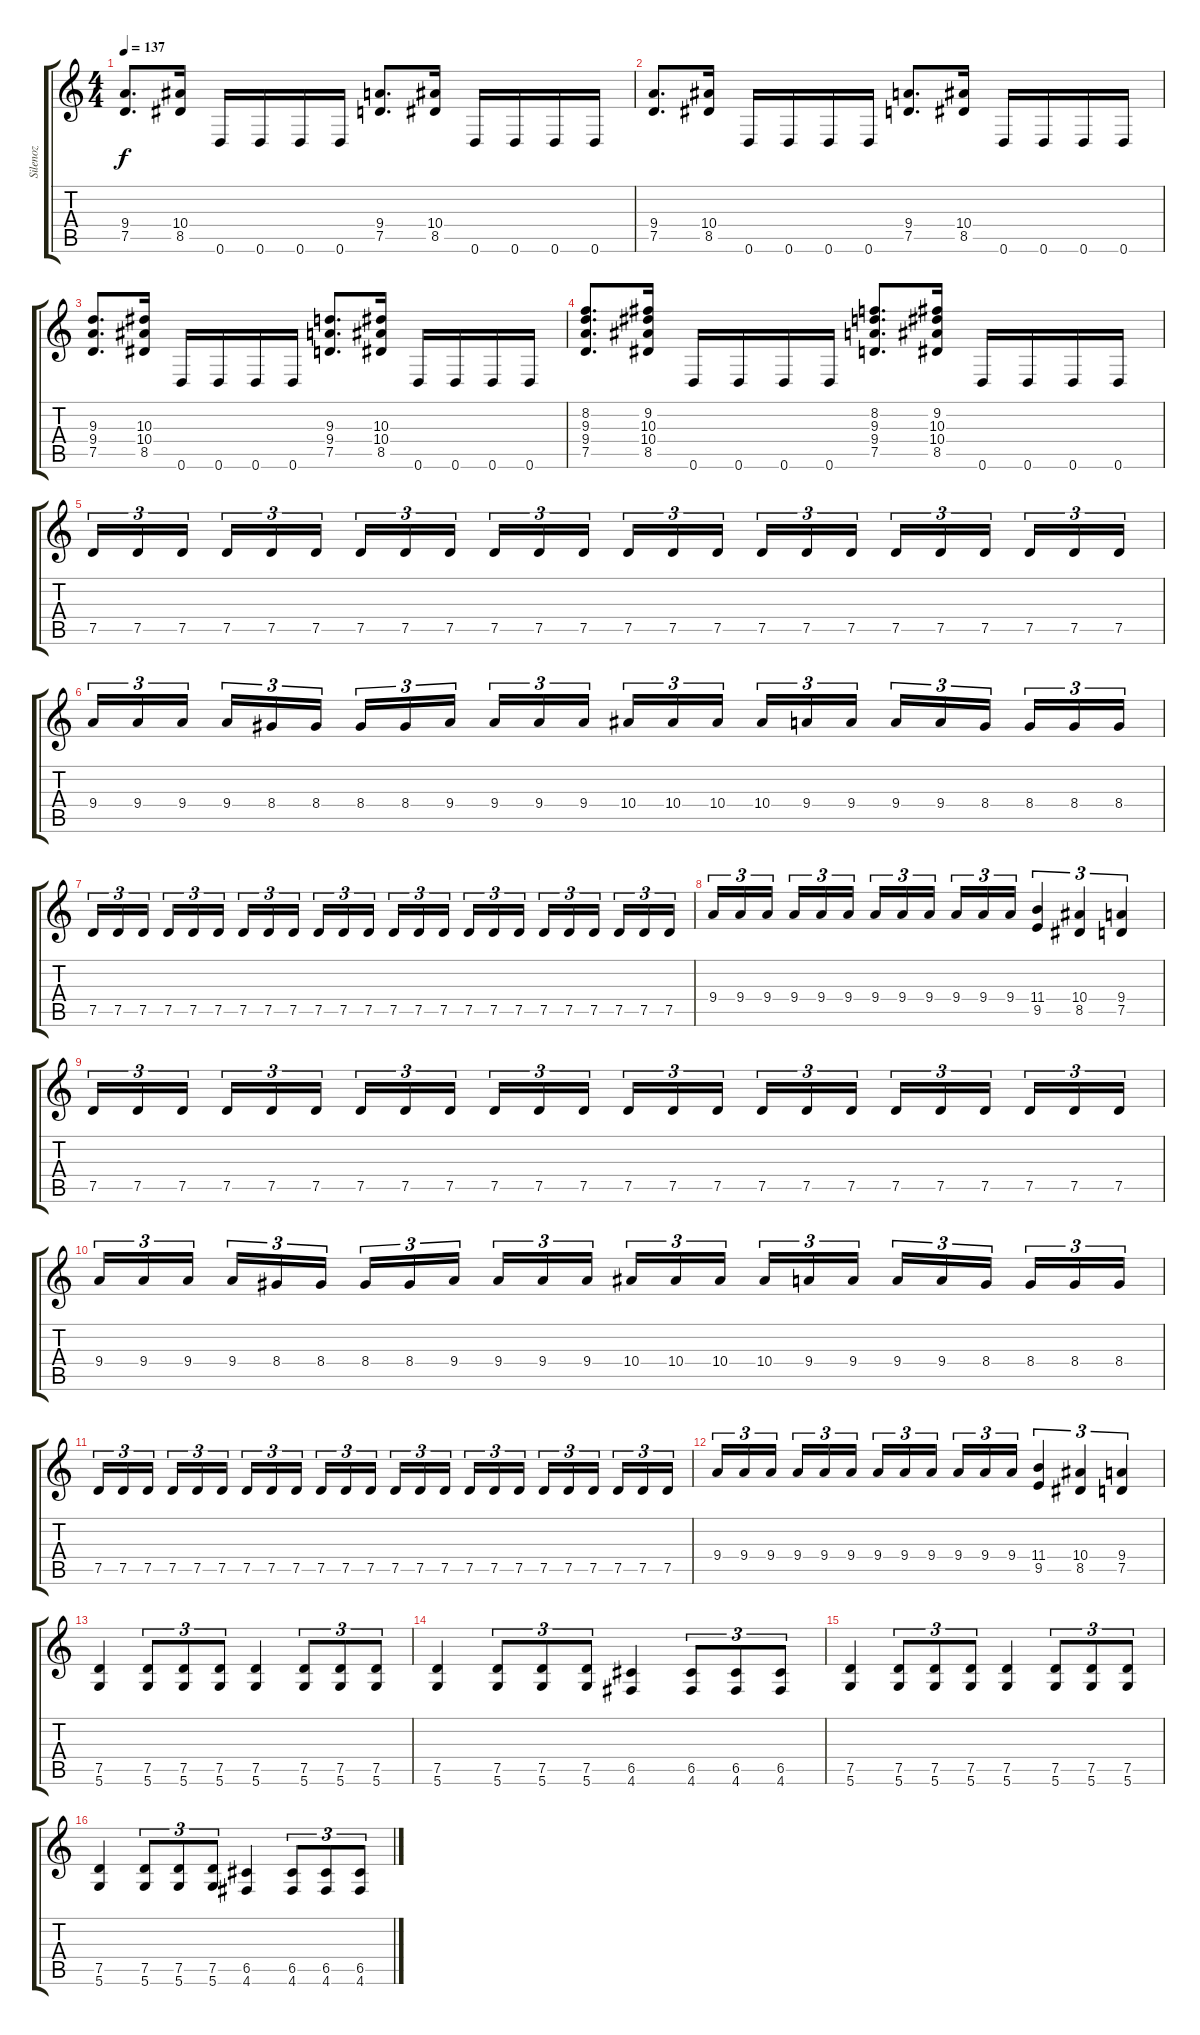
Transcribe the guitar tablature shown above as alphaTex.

\track ("Silenoz" "Silenoz") {instrument distortionguitar}
\staff {score tabs}
\tuning (D4 A3 F3 C3 G2 D2) {hide}
\ts (4 4)
\tempo 137
\clef g2
\ks c
(9.4 7.5).8{d dy f} (10.4 8.5).16 0.6.16 0.6.16 0.6.16 0.6.16 (9.4 7.5).8{d} (10.4 8.5).16 0.6.16 0.6.16 0.6.16 0.6.16 |
(9.4 7.5).8{d} (10.4 8.5).16 0.6.16 0.6.16 0.6.16 0.6.16 (9.4 7.5).8{d} (10.4 8.5).16 0.6.16 0.6.16 0.6.16 0.6.16 |
(9.3 9.4 7.5).8{d} (10.3 10.4 8.5).16 0.6.16 0.6.16 0.6.16 0.6.16 (9.3 9.4 7.5).8{d} (10.3 10.4 8.5).16 0.6.16 0.6.16 0.6.16 0.6.16 |
(8.2 9.3 9.4 7.5).8{d} (9.2 10.3 10.4 8.5).16 0.6.16 0.6.16 0.6.16 0.6.16 (8.2 9.3 9.4 7.5).8{d} (9.2 10.3 10.4 8.5).16 0.6.16 0.6.16 0.6.16 0.6.16 |
7.5.16{tu (3 2)} 7.5.16{tu (3 2)} 7.5.16{tu (3 2) beam splitsecondary} 7.5.16{tu (3 2)} 7.5.16{tu (3 2)} 7.5.16{tu (3 2)} 7.5.16{tu (3 2)} 7.5.16{tu (3 2)} 7.5.16{tu (3 2) beam splitsecondary} 7.5.16{tu (3 2)} 7.5.16{tu (3 2)} 7.5.16{tu (3 2)} 7.5.16{tu (3 2)} 7.5.16{tu (3 2)} 7.5.16{tu (3 2) beam splitsecondary} 7.5.16{tu (3 2)} 7.5.16{tu (3 2)} 7.5.16{tu (3 2)} 7.5.16{tu (3 2)} 7.5.16{tu (3 2)} 7.5.16{tu (3 2) beam splitsecondary} 7.5.16{tu (3 2)} 7.5.16{tu (3 2)} 7.5.16{tu (3 2)} |
9.4.16{tu (3 2)} 9.4.16{tu (3 2)} 9.4.16{tu (3 2) beam splitsecondary} 9.4.16{tu (3 2)} 8.4.16{tu (3 2)} 8.4.16{tu (3 2)} 8.4.16{tu (3 2)} 8.4.16{tu (3 2)} 9.4.16{tu (3 2) beam splitsecondary} 9.4.16{tu (3 2)} 9.4.16{tu (3 2)} 9.4.16{tu (3 2)} 10.4.16{tu (3 2)} 10.4.16{tu (3 2)} 10.4.16{tu (3 2) beam splitsecondary} 10.4.16{tu (3 2)} 9.4.16{tu (3 2)} 9.4.16{tu (3 2)} 9.4.16{tu (3 2)} 9.4.16{tu (3 2)} 8.4.16{tu (3 2) beam splitsecondary} 8.4.16{tu (3 2)} 8.4.16{tu (3 2)} 8.4.16{tu (3 2)} |
7.5.16{tu (3 2)} 7.5.16{tu (3 2)} 7.5.16{tu (3 2) beam splitsecondary} 7.5.16{tu (3 2)} 7.5.16{tu (3 2)} 7.5.16{tu (3 2)} 7.5.16{tu (3 2)} 7.5.16{tu (3 2)} 7.5.16{tu (3 2) beam splitsecondary} 7.5.16{tu (3 2)} 7.5.16{tu (3 2)} 7.5.16{tu (3 2)} 7.5.16{tu (3 2)} 7.5.16{tu (3 2)} 7.5.16{tu (3 2) beam splitsecondary} 7.5.16{tu (3 2)} 7.5.16{tu (3 2)} 7.5.16{tu (3 2)} 7.5.16{tu (3 2)} 7.5.16{tu (3 2)} 7.5.16{tu (3 2) beam splitsecondary} 7.5.16{tu (3 2)} 7.5.16{tu (3 2)} 7.5.16{tu (3 2)} |
9.4.16{tu (3 2)} 9.4.16{tu (3 2)} 9.4.16{tu (3 2) beam splitsecondary} 9.4.16{tu (3 2)} 9.4.16{tu (3 2)} 9.4.16{tu (3 2)} 9.4.16{tu (3 2)} 9.4.16{tu (3 2)} 9.4.16{tu (3 2) beam splitsecondary} 9.4.16{tu (3 2)} 9.4.16{tu (3 2)} 9.4.16{tu (3 2)} (11.4 9.5).4{tu (3 2)} (10.4 8.5).4{tu (3 2)} (9.4 7.5).4{tu (3 2)} |
7.5.16{tu (3 2)} 7.5.16{tu (3 2)} 7.5.16{tu (3 2) beam splitsecondary} 7.5.16{tu (3 2)} 7.5.16{tu (3 2)} 7.5.16{tu (3 2)} 7.5.16{tu (3 2)} 7.5.16{tu (3 2)} 7.5.16{tu (3 2) beam splitsecondary} 7.5.16{tu (3 2)} 7.5.16{tu (3 2)} 7.5.16{tu (3 2)} 7.5.16{tu (3 2)} 7.5.16{tu (3 2)} 7.5.16{tu (3 2) beam splitsecondary} 7.5.16{tu (3 2)} 7.5.16{tu (3 2)} 7.5.16{tu (3 2)} 7.5.16{tu (3 2)} 7.5.16{tu (3 2)} 7.5.16{tu (3 2) beam splitsecondary} 7.5.16{tu (3 2)} 7.5.16{tu (3 2)} 7.5.16{tu (3 2)} |
9.4.16{tu (3 2)} 9.4.16{tu (3 2)} 9.4.16{tu (3 2) beam splitsecondary} 9.4.16{tu (3 2)} 8.4.16{tu (3 2)} 8.4.16{tu (3 2)} 8.4.16{tu (3 2)} 8.4.16{tu (3 2)} 9.4.16{tu (3 2) beam splitsecondary} 9.4.16{tu (3 2)} 9.4.16{tu (3 2)} 9.4.16{tu (3 2)} 10.4.16{tu (3 2)} 10.4.16{tu (3 2)} 10.4.16{tu (3 2) beam splitsecondary} 10.4.16{tu (3 2)} 9.4.16{tu (3 2)} 9.4.16{tu (3 2)} 9.4.16{tu (3 2)} 9.4.16{tu (3 2)} 8.4.16{tu (3 2) beam splitsecondary} 8.4.16{tu (3 2)} 8.4.16{tu (3 2)} 8.4.16{tu (3 2)} |
7.5.16{tu (3 2)} 7.5.16{tu (3 2)} 7.5.16{tu (3 2) beam splitsecondary} 7.5.16{tu (3 2)} 7.5.16{tu (3 2)} 7.5.16{tu (3 2)} 7.5.16{tu (3 2)} 7.5.16{tu (3 2)} 7.5.16{tu (3 2) beam splitsecondary} 7.5.16{tu (3 2)} 7.5.16{tu (3 2)} 7.5.16{tu (3 2)} 7.5.16{tu (3 2)} 7.5.16{tu (3 2)} 7.5.16{tu (3 2) beam splitsecondary} 7.5.16{tu (3 2)} 7.5.16{tu (3 2)} 7.5.16{tu (3 2)} 7.5.16{tu (3 2)} 7.5.16{tu (3 2)} 7.5.16{tu (3 2) beam splitsecondary} 7.5.16{tu (3 2)} 7.5.16{tu (3 2)} 7.5.16{tu (3 2)} |
9.4.16{tu (3 2)} 9.4.16{tu (3 2)} 9.4.16{tu (3 2) beam splitsecondary} 9.4.16{tu (3 2)} 9.4.16{tu (3 2)} 9.4.16{tu (3 2)} 9.4.16{tu (3 2)} 9.4.16{tu (3 2)} 9.4.16{tu (3 2) beam splitsecondary} 9.4.16{tu (3 2)} 9.4.16{tu (3 2)} 9.4.16{tu (3 2)} (11.4 9.5).4{tu (3 2)} (10.4 8.5).4{tu (3 2)} (9.4 7.5).4{tu (3 2)} |
(7.5 5.6).4 (7.5 5.6).8{tu (3 2)} (7.5 5.6).8{tu (3 2)} (7.5 5.6).8{tu (3 2)} (7.5 5.6).4 (7.5 5.6).8{tu (3 2)} (7.5 5.6).8{tu (3 2)} (7.5 5.6).8{tu (3 2)} |
(7.5 5.6).4 (7.5 5.6).8{tu (3 2)} (7.5 5.6).8{tu (3 2)} (7.5 5.6).8{tu (3 2)} (6.5 4.6).4 (6.5 4.6).8{tu (3 2)} (6.5 4.6).8{tu (3 2)} (6.5 4.6).8{tu (3 2)} |
(7.5 5.6).4 (7.5 5.6).8{tu (3 2)} (7.5 5.6).8{tu (3 2)} (7.5 5.6).8{tu (3 2)} (7.5 5.6).4 (7.5 5.6).8{tu (3 2)} (7.5 5.6).8{tu (3 2)} (7.5 5.6).8{tu (3 2)} |
(7.5 5.6).4 (7.5 5.6).8{tu (3 2)} (7.5 5.6).8{tu (3 2)} (7.5 5.6).8{tu (3 2)} (6.5 4.6).4 (6.5 4.6).8{tu (3 2)} (6.5 4.6).8{tu (3 2)} (6.5 4.6).8{tu (3 2)}
